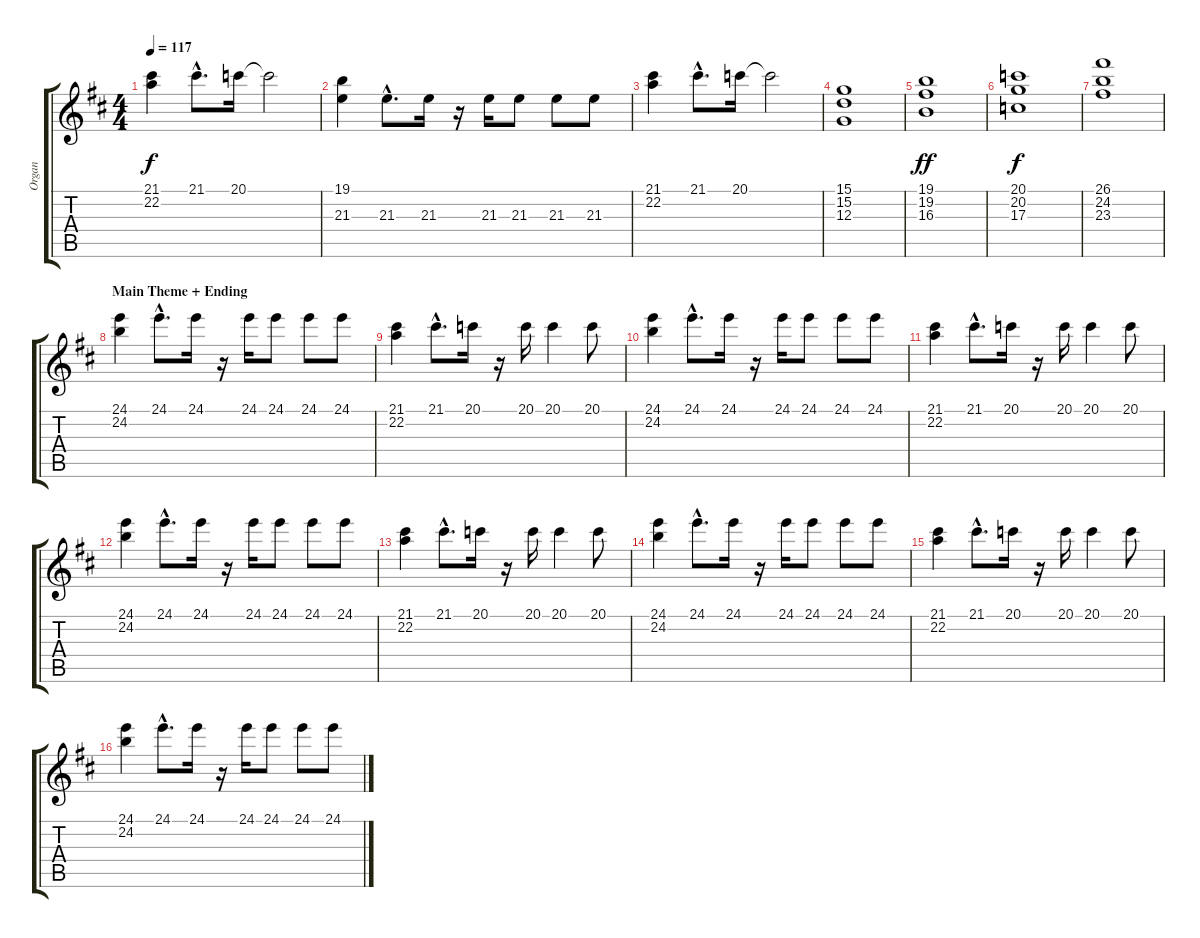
\track ("Organ" "Organ") {instrument rockorgan}
\staff {score tabs}
\tuning (E4 B3 G3 D3 A2 E2) {hide}
\ts (4 4)
\tempo 117
\clef g2
\ks d
(21.1 22.2).4{dy f} 21.1{hac}.8{d} 20.1.16 20.1{t}.2 |
(19.1 21.3).4 21.3{hac}.8{d} 21.3.16 r.16 21.3.16 21.3.8 21.3.8 21.3.8 |
(21.1 22.2).4 21.1{hac}.8{d} 20.1.16 20.1{t}.2 |
(15.1 15.2 12.3).1 |
(19.1 19.2 16.3).1{dy ff} |
(20.1 20.2 17.3).1{dy f} |
(26.1 24.2 23.3).1 |
\section ("" "Main Theme + Ending")
(24.1 24.2).4 24.1{hac}.8{d} 24.1.16 r.16 24.1.16 24.1.8 24.1.8 24.1.8 |
(21.1 22.2).4 21.1{hac}.8{d} 20.1.16 r.16 20.1.16 20.1.4 20.1.8 |
(24.1 24.2).4 24.1{hac}.8{d} 24.1.16 r.16 24.1.16 24.1.8 24.1.8 24.1.8 |
(21.1 22.2).4 21.1{hac}.8{d} 20.1.16 r.16 20.1.16 20.1.4 20.1.8 |
(24.1 24.2).4 24.1{hac}.8{d} 24.1.16 r.16 24.1.16 24.1.8 24.1.8 24.1.8 |
(21.1 22.2).4 21.1{hac}.8{d} 20.1.16 r.16 20.1.16 20.1.4 20.1.8 |
(24.1 24.2).4 24.1{hac}.8{d} 24.1.16 r.16 24.1.16 24.1.8 24.1.8 24.1.8 |
(21.1 22.2).4 21.1{hac}.8{d} 20.1.16 r.16 20.1.16 20.1.4 20.1.8 |
(24.1 24.2).4 24.1{hac}.8{d} 24.1.16 r.16 24.1.16 24.1.8 24.1.8 24.1.8
